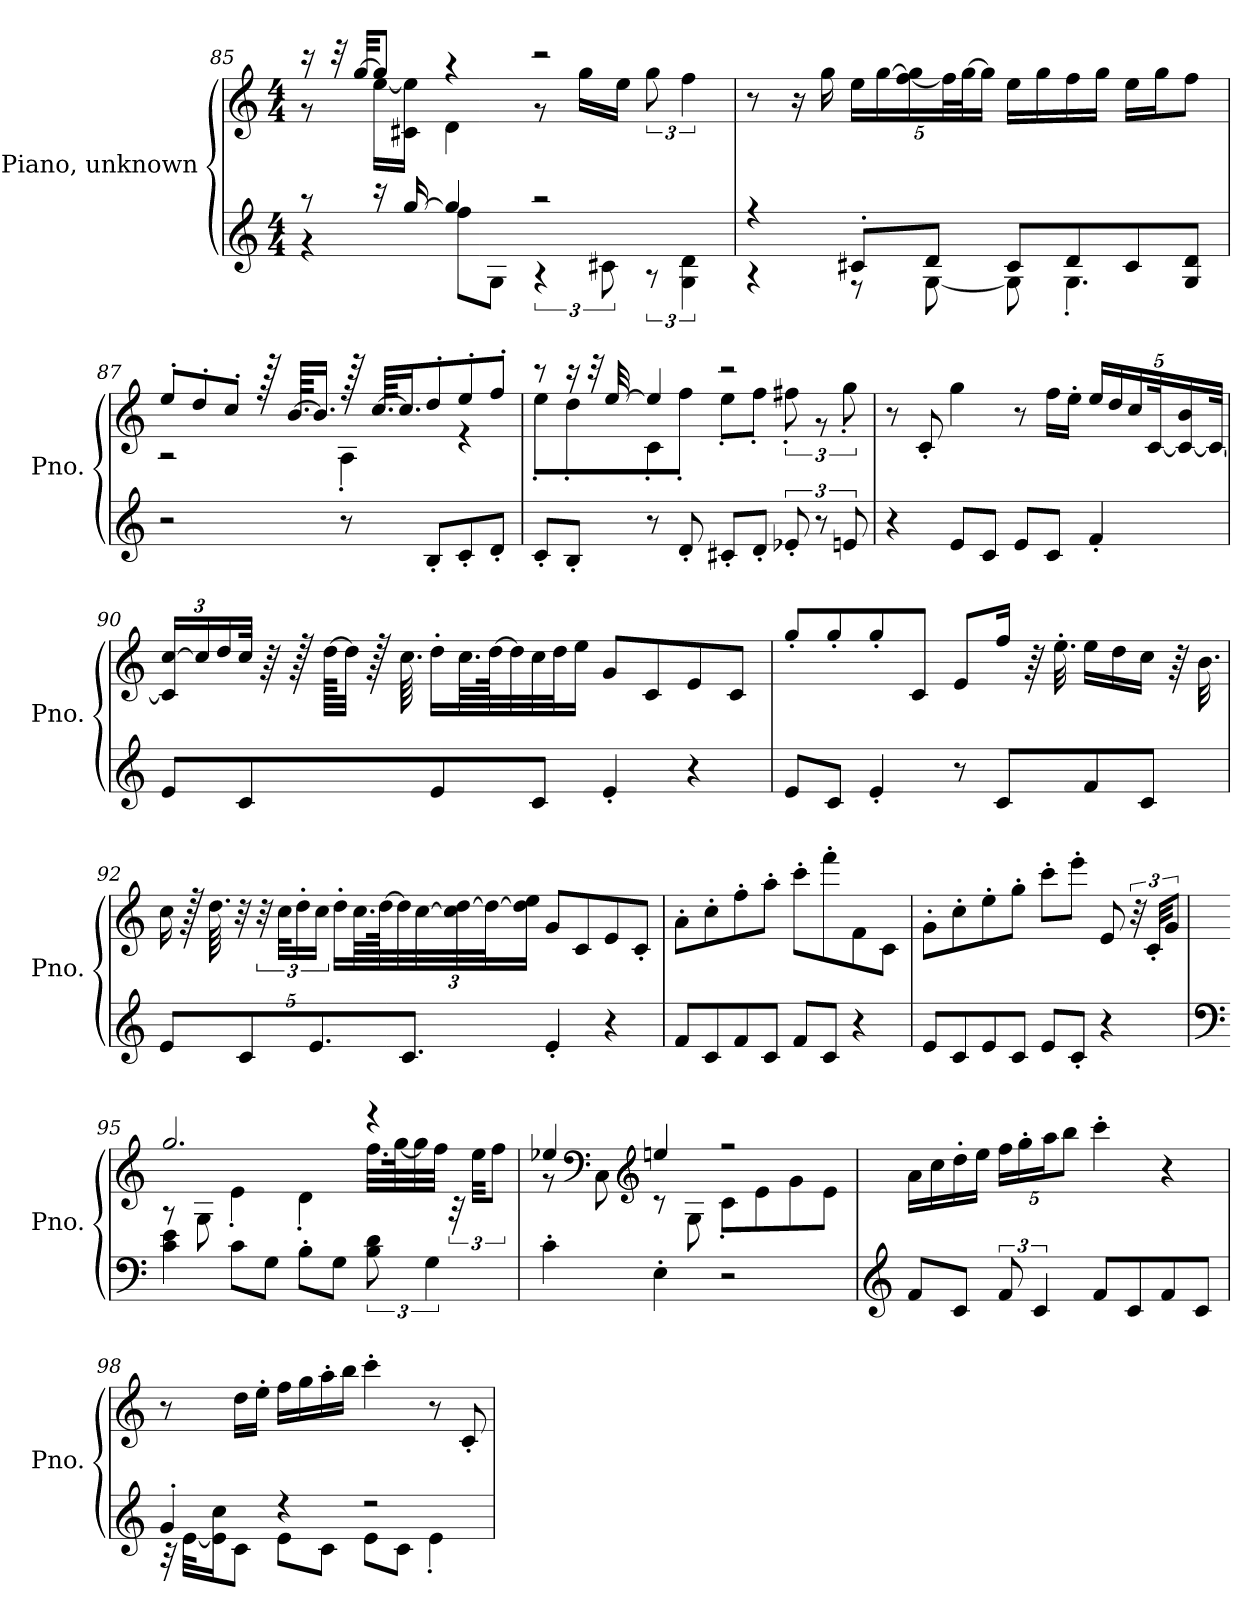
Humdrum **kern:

**kern	**kern
*part1	*part1
*staff2	*staff1
*I"Piano, unknown	*
*I'Pno.	*
!!LO:LB:g=z
*clefG2	*clefG2
*k[]	*k[]
*M4/4	*M4/4
=85	=85
*^	*^
8r	4r	16r	8r
.	.	32r	.
.	.	[32gg/KKL	.
16r	.	8gg/J]	[16ee\LL
[16gg/	.	.	16c#X\ 16ee\]JJ
4gg/]	8ff\L	4r	4d\
.	8G\J	.	.
2r	6r	2r	8r
.	.	.	16gg\LL
.	12c#X\	.	.
.	.	.	16ee\JJ
.	12r	.	12gg\
.	6G\ 6d\	.	6ff\
*	*	*v	*v
=86	=86	=86
4r	4r	8r
.	.	16r
.	.	16gg\
*	*	*Xbrackettup
8c#X'/L	8r	20ee\LL
.	.	[20gg\
.	.	[20ff\ 20gg\]
8d/J	[8G\	.
.	.	40ff\L]
.	.	[40gg\J
.	.	20gg\JJ]
8c#/L	8G\]	16ee\LL
.	.	16gg\
8d/	4.G'\	16ff\
.	.	16gg\JJ
8c#/	.	16ee\LL
.	.	16gg\J
8G/ 8d/J	.	8ff\J
*v	*v	*
!!LO:LB:g=z
=87	=87
*	*^
2r	8ee'/L	2r
.	8dd'/	.
.	8cc'/J	.
.	128r	.
.	[64.b/KKLL	.
.	16.b/JJ]	.
8r	128r	4A'\
.	[64.cc/KKLL	.
.	16.cc/J]	.
8B'/L	8dd'/	.
8c'/	8ee'/	4r
8d'/J	8ff'/J	.
=88	=88	=88
8c'/L	8r	8ee'\L
8B'/J	16r	8dd'\
.	32r	.
.	[32ee/	.
8r	4ee/]	8c'\
8d'/	.	8ff'\J
8c#X'/L	2r	8ee'\L
8d'/J	.	8ff'\J
*	*	*brackettup
12e-X'/	.	12ff#X'\
12r	.	12r
12en/	.	12gg'\
*	*v	*v
=89	=89
4r	8r
.	8c'/
8e/L	4gg\
8c/J	.
8e/L	8r
8c/J	16ff\LL
.	16ee'\JJ
*	*Xbrackettup
4f'/	20ee/LL
.	20dd/
.	20cc/
.	[40c/K
.	20c/_ 20b/
.	40c/JJk_
!!LO:LB:g=z
=90	=90
8e/L	24c/] [24cc/LL
.	24cc/]
.	24dd/
8c/	32cc/JJk
.	64r
.	128r
.	[128dd\KKLLL
.	32dd\JJJ]
.	128r
.	64.cc\
8e/	16dd'\LL
.	64.cc\LL
.	[128dd\JK
.	32dd\]
8c/J	32cc\
.	32dd\J
.	16ee\JJ
4e'/	8g/L
.	8c/
4r	8e/
.	8c/J
=91	=91
8e/L	8gg'/L
8c/J	8gg'/
4e'/	8gg'/
.	8c/J
8r	8e/L
8c/L	16ff/Jk
.	64r
.	32.ee'\
8f/	16ee\LL
.	16dd\
8c/J	16cc\JJ
.	64r
.	32.b\
!!LO:PB:g=z
=92	=92
*Xbrackettup	*
10e/L	16cc\
.	128r
.	64.dd\
.	32r
10c/	.
*	*brackettup
.	48r
.	48cc\KLL
.	24dd'\
10.e/	.
.	24cc\JJ
.	16dd'\LL
.	64.cc\LL
.	[128dd\JK
.	32dd\]
10.c/J	.
*	*Xbrackettup
.	[48cc\
.	48cc\] [48dd\
.	48dd\J_
.	16dd\] 16ee\JJ
4e'/	8g/L
.	8c/
4r	8e/
.	8c'/J
=93	=93
8f/L	8a'\L
8c/	8cc'\
8f/	8ff'\
8c/J	8aa'\J
8f/L	8ccc'\L
8c/J	8fff'\
4r	8f\
.	8c\J
=94	=94
8e/L	8g'\L
8c/	8cc'\
8e/	8ee'\
8c/J	8gg'\J
8e/L	8ccc'\L
8c'/J	8eee'\J
4r	8e/
*	*brackettup
.	48r
.	48c'/KKL
.	12g/J
!!LO:LB:g=z
=95	=95
*clefF4	*
*	*^
4c\ 4e\	2.gg/	8r
.	.	8G\
8c\L	.	4e'\
8G\J	.	.
8B'\L	.	4d'\
8G\J	.	.
*brackettup	*	*
12B\ 12d\	4r	32.ff\LLL
.	.	[64gg\K
.	.	32gg\]
6G\	.	.
.	.	32ff\JJJ
.	.	48r
.	.	48ee\KKL
.	.	12ff\J
=96	=96	=96
4c'\	4ee-X/	8r
*	*clefF4	*
.	.	8C\
*	*clefG2	*
4E'\	4een/	8r
.	.	8G\
2r	2r	8c'\L
.	.	8e\
.	.	8g\
.	.	8e\J
*	*v	*v
=97	=97
*clefG2	*
8f/L	16a\LL
.	16cc\
8c/J	16dd'\
.	16ee\JJ
*	*Xbrackettup
12f/	20ff\LL
.	20gg'\
6c/	.
.	20aa\J
.	10bb\J
8f/L	4ccc'\
8c/	.
8f/	4r
8c/J	.
!!LO:LB:g=z
=98	=98
*^	*
4g'/	32r	8r
.	[32e\KLL	.
.	16e\] 16cc\J	.
.	8c\J	16dd\LL
.	.	16ee'\JJ
4r	8e\L	16ff\LL
.	.	16gg\
.	8c\J	16aa'\
.	.	16bb\JJ
2r	8e\L	4ccc'\
.	8c\J	.
.	4e'\	8r
.	.	8c'/
*v	*v	*
=	=
*-	*-
